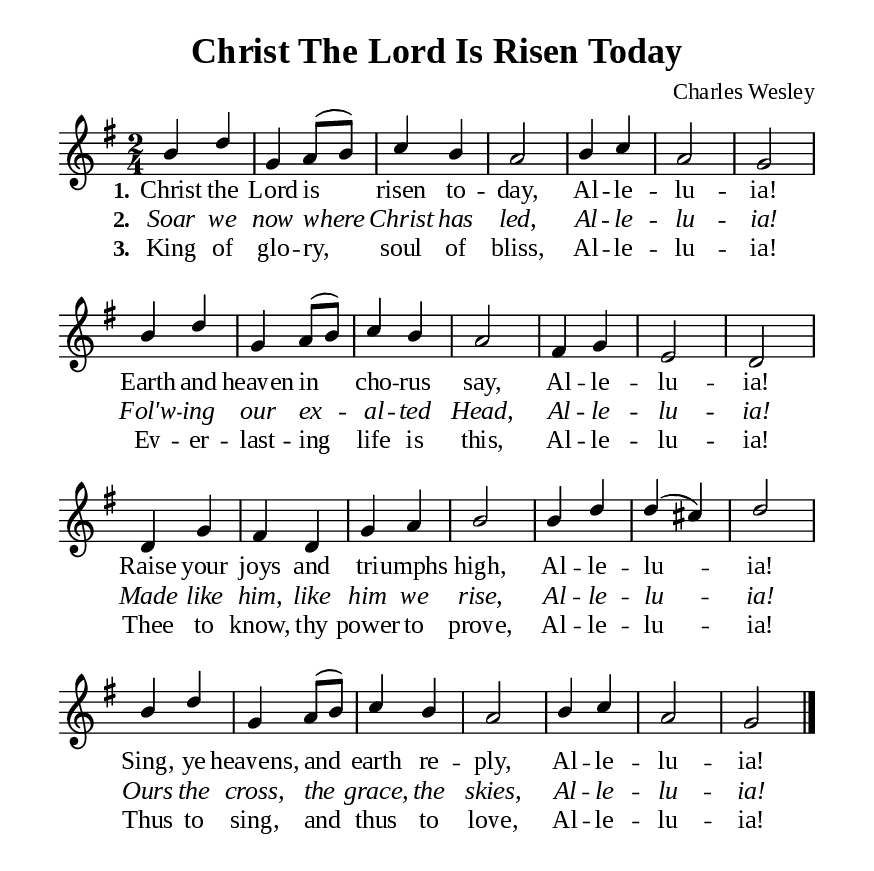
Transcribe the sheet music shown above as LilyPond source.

\version "2.18.2"

\header {
  title = "Christ The Lord Is Risen Today"
  composer = "Charles Wesley"
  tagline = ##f
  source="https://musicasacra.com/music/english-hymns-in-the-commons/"
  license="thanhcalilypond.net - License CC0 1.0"
}

global= {
  \key g \major
  \time 2/4
  \override Score.BarNumber.break-visibility = ##(#f #f #f)
}

\paper {
  #(set-paper-size "a5")
  top-margin = 10\mm
  bottom-margin = 5\mm
  left-margin = 10\mm
  right-margin = 10\mm
  indent = #0
  #(define fonts
	 (make-pango-font-tree "Liberation Serif"
	 		       "Liberation Serif"
			       "Liberation Serif"
			       (/ 20 20)))
  system-system-spacing = #'((basic-distance . 3) (padding . 3))
}

printItalic = \with {
  \override LyricText.font-shape = #'italic
}

% Verse music
musicVerseSoprano = \relative c' {
  %{	01	%} b'4 d |
  %{	02	%} g, a8 (b) |
  %{	03	%} c4 b |
  %{	04	%} a2 |
  %{	05	%} b4 c |
  %{	06	%} a2 |
  %{	07	%} g |
  %{	08	%} b4 d |
  %{	09	%} g, a8 (b) |
  %{	10	%} c4 b |
  %{	11	%} a2 |
  %{	12	%} fis4 g |
  %{	13	%} e2 |
  %{	14	%} d |
  %{	15	%} d4 g |
  %{	16	%} fis d |
  %{	17	%} g a |
  %{	18	%} b2 |
  %{	19	%} b4 d |
  %{	20	%} d (cis) |
  %{	21	%} d2 |
  %{	22	%} b4 d |
  %{	23	%} g, a8 (b) |
  %{	24	%} c4 b |
  %{	25	%} a2 |
  %{	26	%} b4 c |
  %{	27	%} a2 |
  %{	28	%} g \bar "|."
}

% Verse lyrics
verseOne = \lyricmode {
  \set stanza = #"1."
  Christ the Lord is risen to -- day, Al -- le -- lu -- ia!
  Earth and heaven in cho -- rus say, Al -- le -- lu -- ia!
  Raise your joys and tri -- umphs high, Al -- le -- lu -- ia!
  Sing, ye heavens, and earth re -- ply, Al -- le -- lu -- ia!
}

verseTwo = \lyricmode {
  \set stanza = #"2."
  Soar we now where Christ has led, Al -- le -- lu -- ia!
  Fol'w -- ing our ex -- al -- ted Head, Al -- le -- lu -- ia!
  Made like him, like him we rise, Al -- le -- lu -- ia!
  Ours the cross, the grace, the skies, Al -- le -- lu -- ia!
}

verseThree = \lyricmode {
  \set stanza = #"3."
  King of glo -- ry, soul of bliss, Al -- le -- lu -- ia!
  Ev -- er -- last -- ing life is this, Al -- le -- lu -- ia!
  Thee to know, thy power to prove, Al -- le -- lu -- ia!
  Thus to sing, and thus to love, Al -- le -- lu -- ia!
}

% Layout
\score {
    \new ChoirStaff <<
      \new Staff <<
        \clef "treble"
        \new Voice = "sopranos" { \global \stemUp \slurUp \musicVerseSoprano }
      >>
      \new Lyrics \lyricsto sopranos \verseOne
      \new Lyrics \printItalic \lyricsto sopranos \verseTwo
      \new Lyrics \lyricsto sopranos \verseThree
    >>
}
